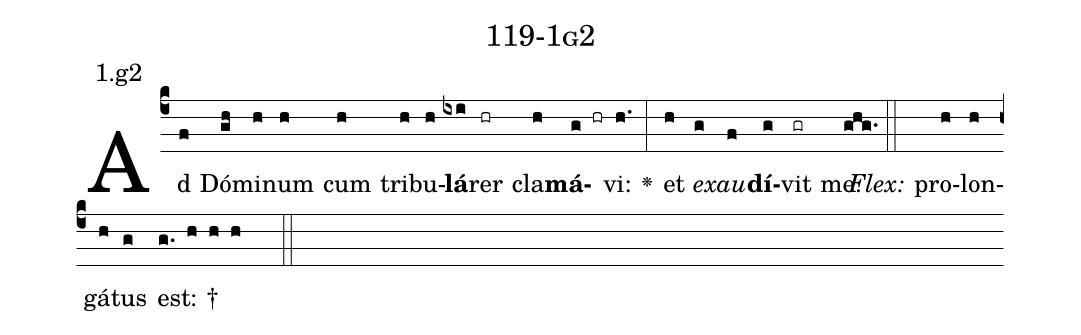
name: 119-1g2;
annotation: 1.g2;
%%
(c4)Ad(f) Dó(gh)mi(h)num(h) cum(h) tri(h)bu(h)<b>lá</b>(ixi)rer(hr) cla(h)<b>má</b>(g hr)vi:(h.) <v>\greheightstar</v>(:) et(h) <i>ex</i>(g)<i>au</i>(f)<b>dí</b>(g)vit(gr) me.(ghg.) (::)
<i>Flex:</i>()  pro(h)lon(h)gá(h)tus(g) est: †(g. h h h  ::)

%E(h) u(h) o(g) u(f) a(g) e.(ghg.) (::)
